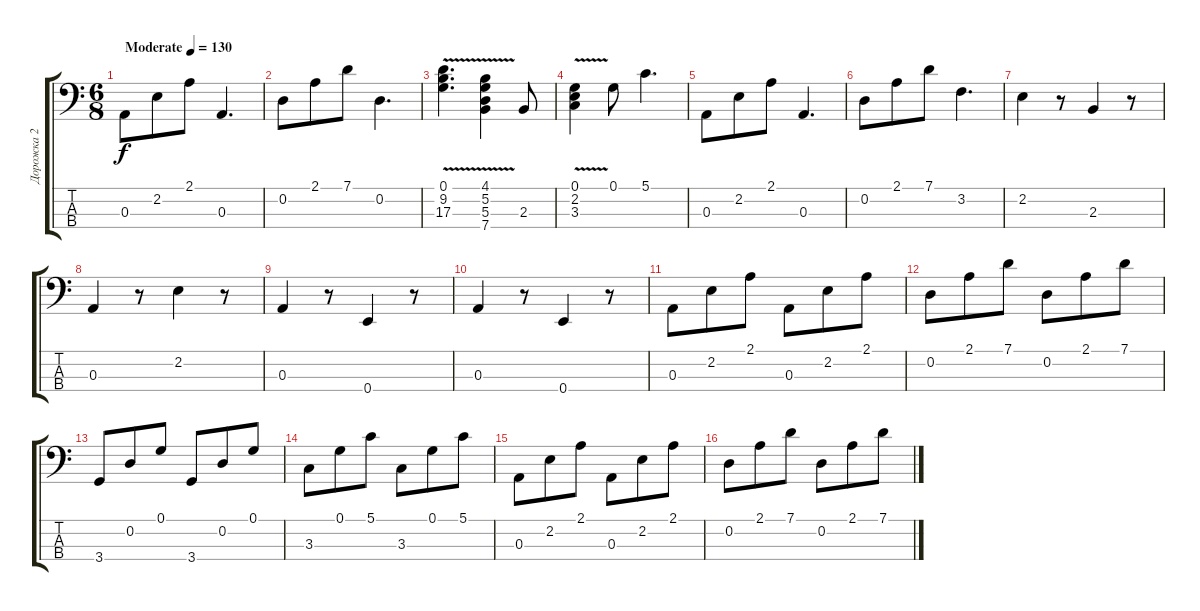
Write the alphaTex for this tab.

\track ("Дорожка 2" "Дорожка 2") {instrument electricbassfinger}
\staff {score tabs}
\tuning (G2 D2 A1 E1) {hide}
\ts (6 8)
\tempo (130 "Moderate")
\clef f4
\ks c
0.3.8{dy f instrument electricbassfinger} 2.2.8 2.1.8 0.3.4{d} |
0.2.8 2.1.8 7.1.8 0.2.4{d} |
(0.1 9.2 17.3{v}).4{d} (4.1 5.2 5.3 7.4{v}).4 2.3.8 |
(0.1 2.2 3.3{v}).4 0.1.8 5.1.4{d} |
0.3.8 2.2.8 2.1.8 0.3.4{d} |
0.2.8 2.1.8 7.1.8 3.2.4{d} |
2.2.4 r.8 2.3.4 r.8 |
0.3.4 r.8 2.2.4 r.8 |
0.3.4 r.8 0.4.4 r.8 |
0.3.4 r.8 0.4.4 r.8 |
0.3.8 2.2.8 2.1.8 0.3.8 2.2.8 2.1.8 |
0.2.8 2.1.8 7.1.8 0.2.8 2.1.8 7.1.8 |
3.4.8 0.2.8 0.1.8 3.4.8 0.2.8 0.1.8 |
3.3.8 0.1.8 5.1.8 3.3.8 0.1.8 5.1.8 |
0.3.8 2.2.8 2.1.8 0.3.8 2.2.8 2.1.8 |
0.2.8 2.1.8 7.1.8 0.2.8 2.1.8 7.1.8
